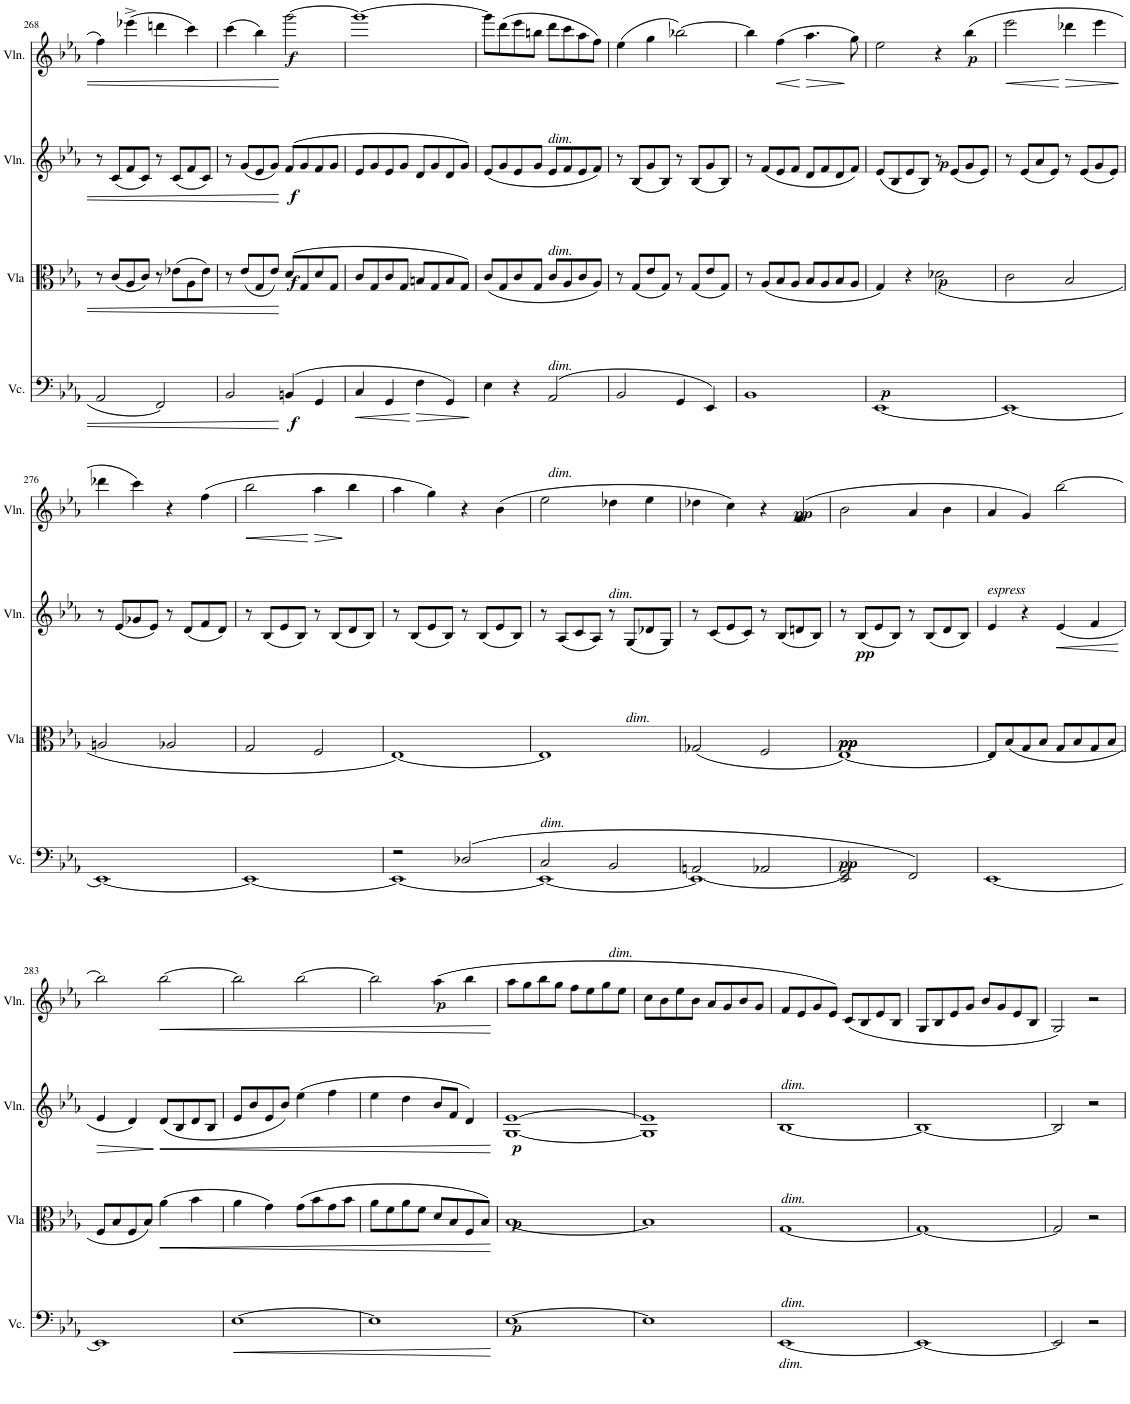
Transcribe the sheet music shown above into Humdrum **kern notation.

**kern	**dynam	**kern	**dynam	**kern	**dynam	**kern	**dynam
*part4	*part4	*part3	*part3	*part2	*part2	*part1	*part1
*staff4	*staff4	*staff3	*staff3	*staff2	*staff2	*staff1	*staff1
*I"Violoncello	*	*I"Viola	*	*I"Violin	*	*I"Violin	*
*I'Vc.	*	*I'Vla	*	*I'Vln.	*	*I'Vln.	*
!!LO:PB:g=z
*clefF4	*	*clefC3	*	*clefG2	*	*clefG2	*
*k[b-e-a-]	*	*k[b-e-a-]	*	*k[b-e-a-]	*	*k[b-e-a-]	*
*M4/4	*	*M4/4	*	*M4/4	*	*M4/4	*
*met(c)	*	*met(c)	*	*met(c)	*	*met(c)	*
=268	=268	=268	=268	=268	=268	=268	=268
2AA-/	.	8r	.	8r	.	4ff\	.
.	.	(<8c/L	.	(<8c/L	.	.	.
.	.	8A-/	.	8f/	.	(>4eee-X^\	.
.	.	8c/J)	.	8c/J)	.	.	.
2FF/	.	8r	.	8r	.	4dddn\	.
.	.	(>8e-X\L	.	(<8c/L	.	.	.
.	.	8A-\	.	8f/	.	4ccc\)	.
.	.	8e-\J)	.	8c/J)	.	.	.
=269	=269	=269	=269	=269	=269	=269	=269
2BB-/	.	8r	.	8r	.	(>4ccc\	.
.	.	(<8e-/L	.	(<8g/L	.	.	.
.	.	8G/	.	8e-/	.	4bb-\)	.
.	.	8e-/J)	.	8g/J)	.	.	.
!	!LO:DY:b	!	!LO:DY:a	!	!LO:DY:b	!	!LO:DY:a
(>4BBn/	f	(>8d/L	f	(>8f/L	f	[2ggg\	f
.	.	8G/	.	8g/	.	.	.
4GG/	.	8d/	.	8f/	.	.	.
.	.	8G/J	.	8g/J	.	.	.
=270	=270	=270	=270	=270	=270	=270	=270
!	!LO:HP:b	!	!	!	!	!	!
4C/	<	8c/L	.	8e-/L	.	1ggg_	.
.	.	8G/	.	8g/	.	.	.
4GG/	.	8c/	.	8e-/	.	.	.
.	.	8G/J	.	8g/J	.	.	.
!	!LO:HP:n=1:b	!	!	!	!	!	!
4F\	[ >	8Bn/L	.	8d/L	.	.	.
.	.	8G/	.	8g/	.	.	.
4GG/)	.	8B/	.	8d/	.	.	.
.	.	8G/J)	.	8g/J)	.	.	.
.	]	.	.	.	.	.	.
=271	=271	=271	=271	=271	=271	=271	=271
4E-\	.	(<8c/L	.	(<8e-/L	.	8ggg\L]	.
.	.	8G/	.	8g/	.	(>8ddd\	.
4r	.	8c/	.	8e-/	.	8eee-\	.
.	.	8G/J	.	8g/J	.	8bbn\J	.
!	!	!	!	!	!	!LO:TX:b:i:t=dim.	!
!	!	!	!	!LO:TX:b:i:t=dim.	!	!	!
!	!	!LO:TX:b:i:t=dim.	!	!	!	!	!
!LO:TX:b:i:t=dim.	!	!	!	!	!	!	!
(>2AA-/	.	8c/L	.	8e-/L	.	8ddd\L	.
.	.	8A-/	.	8f/	.	8ccc\	.
.	.	8c/	.	8e-/	.	8aa-\	.
.	.	8A-/J)	.	8f/J)	.	8ff\J)	.
=272	=272	=272	=272	=272	=272	=272	=272
2BB-/	.	8r	.	8r	.	(>4ee-\	.
.	.	(<8G/L	.	(<8B-/L	.	.	.
.	.	8e-/	.	8g/	.	4gg\	.
.	.	8G/J)	.	8B-/J)	.	.	.
4GG/	.	8r	.	8r	.	[2bb-X\)	.
.	.	(<8G/L	.	(<8B-/L	.	.	.
4EE-/)	.	8e-/	.	8g/	.	.	.
.	.	8G/J)	.	8B-/J)	.	.	.
=273	=273	=273	=273	=273	=273	=273	=273
1BB-	.	8r	.	8r	.	4bb-\]	.
.	.	(<8A-/L	.	(<8f/L	.	.	.
!	!	!	!	!	!	!	!LO:HP:b
.	.	8B-/	.	8e-/	.	(>4ff\	<
.	.	8A-/J	.	8f/J	.	.	.
!	!	!	!	!	!	!	!LO:HP:n=1:b
.	.	8B-/L	.	8d/L	.	4.aa-\	[ >
.	.	8A-/	.	8f/	.	.	.
.	.	8B-/	.	8d/	.	.	.
.	.	8A-/J	.	8f/J)	.	8gg\)	]
=274	=274	=274	=274	=274	=274	=274	=274
!	!LO:DY:a	!	!	!	!	!	!
[1EE-	p	4G/)	.	(<8e-/L	.	2ee-\	.
.	.	.	.	8B-/	.	.	.
.	.	4r	.	8e-/	.	.	.
.	.	.	.	8B-/J)	.	.	.
!	!	!	!LO:DY:a	!	!LO:DY:a	!	!
.	.	(<2d-X\	p	8r	p	4r	.
.	.	.	.	(<8e-/L	.	.	.
!	!	!	!	!	!	!	!LO:DY:a
.	.	.	.	8g/	.	(>4bb-\	p
.	.	.	.	8e-/J)	.	.	.
=275	=275	=275	=275	=275	=275	=275	=275
!	!	!	!	!	!	!	!LO:HP:b
1EE-_	.	2c\	.	8r	.	2eee-\	<
.	.	.	.	(<8e-/L	.	.	.
.	.	.	.	8a-/	.	.	.
.	.	.	.	8e-/J)	.	.	.
!	!	!	!	!	!	!	!LO:HP:n=1:b
.	.	2B-/	.	8r	.	4ddd-X\	[ >
.	.	.	.	(<8e-/L	.	.	.
.	.	.	.	8g/	.	4eee-\	.
.	.	.	.	8e-/J)	.	.	.
.	.	.	.	.	.	.	]
!!LO:LB:g=z
=276	=276	=276	=276	=276	=276	=276	=276
1EE-_	.	2An/	.	8r	.	4ddd-X\	.
.	.	.	.	(<8e-/L	.	.	.
.	.	.	.	8g-X/	.	4ccc\)	.
.	.	.	.	8e-/J)	.	.	.
.	.	2A-X/	.	8r	.	4r	.
.	.	.	.	(<8d/L	.	.	.
.	.	.	.	8f/	.	(>4ff\	.
.	.	.	.	8d/J)	.	.	.
=277	=277	=277	=277	=277	=277	=277	=277
!	!	!	!	!	!	!	!LO:HP:b
1EE-_	.	2G/	.	8r	.	2bb-\	<
.	.	.	.	(<8B-/L	.	.	.
.	.	.	.	8e-/	.	.	.
.	.	.	.	8B-/J)	.	.	.
!	!	!	!	!	!	!	!LO:HP:n=1:b
.	.	2F/	.	8r	.	4aa-\	[ >
.	.	.	.	(<8B-/L	.	.	.
.	.	.	.	8d/	.	4bb-\	]
.	.	.	.	8B-/J)	.	.	.
=278	=278	=278	=278	=278	=278	=278	=278
*^	*	*	*	*	*	*	*
2r	1EE-_	.	[1E-)	.	8r	.	4aa-\	.
.	.	.	.	.	(<8B-/L	.	.	.
.	.	.	.	.	8e-/	.	4gg\)	.
.	.	.	.	.	8B-/J)	.	.	.
(>2D-X/	.	.	.	.	8r	.	4r	.
.	.	.	.	.	(<8B-/L	.	.	.
.	.	.	.	.	8e-/	.	(>4b-\	.
.	.	.	.	.	8B-/J)	.	.	.
=279	=279	=279	=279	=279	=279	=279	=279	=279
!	!	!	!LO:TX:b:i:t=dim.	!	!	!	!	!
2C/	1EE-_	.	1E-]	.	8r	.	2ee-\	.
.	.	.	.	.	(<8A-/L	.	.	.
.	.	.	.	.	8c/	.	.	.
.	.	.	.	.	8A-/J)	.	.	.
!	!	!	!	!	!	!	!LO:TX:b:i:t=dim.	!
!LO:TX:b:i:t=dim.	!	!	!	!	!	!	!	!
2BB-/	.	.	.	.	8r	.	4dd-X\	.
!	!	!	!	!	!LO:TX:b:i:t=dim.	!	!	!
.	.	.	.	.	(<8G/L	.	.	.
.	.	.	.	.	8d-X/	.	4ee-\	.
.	.	.	.	.	8G/J)	.	.	.
=280	=280	=280	=280	=280	=280	=280	=280	=280
2AAn/	1EE-_	.	(<2G-X/	.	8r	.	4dd-X\	.
.	.	.	.	.	(<8c/L	.	.	.
.	.	.	.	.	8e-/	.	4cc\)	.
.	.	.	.	.	8c/J)	.	.	.
2AA-X/	.	.	2F/	.	8r	.	4r	.
.	.	.	.	.	(<8B-/L	.	.	.
!	!	!	!	!	!	!	!	!LO:DY:a
.	.	.	.	.	8dn/	.	(>4f/	pp
.	.	.	.	.	8B-/J)	.	.	.
*v	*v	*	*	*	*	*	*	*
=281	=281	=281	=281	=281	=281	=281	=281
!	!LO:DY:a	!	!LO:DY:a	!	!	!	!
!	!	!	!LO:DY:n=1:a	!	!	!	!
2EE-/] 2GG/	pp	[1E-)	pp pp	8r	.	2b-\	.
!	!	!	!	!	!LO:DY:b	!	!
.	.	.	.	(<8B-/L	pp	.	.
.	.	.	.	8e-/	.	.	.
.	.	.	.	8B-/J)	.	.	.
2FF/)	.	.	.	8r	.	4a-/	.
.	.	.	.	(<8B-/L	.	.	.
.	.	.	.	8d/	.	4b-\	.
.	.	.	.	8B-/J)	.	.	.
=282	=282	=282	=282	=282	=282	=282	=282
!	!	!	!	!	!	!LO:TX:b:i:t=espress	!
[1EE-	.	8E-/L]	.	4e-/	.	4a-/	.
.	.	(<8B-/	.	.	.	.	.
.	.	8G/	.	4r	.	4g/)	.
.	.	8B-/J	.	.	.	.	.
!	!	!	!	!	!LO:HP:b	!	!
.	.	8G/L	.	(<4e-/	<	[2bb-\	.
.	.	8B-/	.	.	.	.	.
.	.	8G/	.	4f/	.	.	.
.	.	8B-/J	.	.	.	.	.
.	.	.	.	.	[	.	.
!!LO:LB:g=z
=283	=283	=283	=283	=283	=283	=283	=283
!	!	!	!	!	!LO:HP:b	!	!
1EE-]	.	8F/L	.	4e-/	>	2bb-\]	.
.	.	8B-/	.	.	.	.	.
.	.	8F/	.	4d/)	.	.	.
.	.	8B-/J)	.	.	.	.	.
!	!	!	!LO:HP:b	!	!LO:HP:n=1:b	!	!LO:HP:b
.	.	(>4a-\	<	(<8d/L	] <	[2bb-\	<
.	.	.	.	8B-/	.	.	.
.	.	4b-\	.	8d/	.	.	.
.	.	.	.	8B-/J	.	.	.
=284	=284	=284	=284	=284	=284	=284	=284
!	!LO:HP:b	!	!	!	!	!	!
[1E-	<	4a-\	.	8e-/L	.	2bb-\]	.
.	.	.	.	8b-/	.	.	.
.	.	4g\)	.	8e-/	.	.	.
.	.	.	.	8b-/J)	.	.	.
.	.	(>8g\L	.	(>4ee-\	.	[2bb-\	.
.	.	8b-\	.	.	.	.	.
.	.	8g\	.	4ff\	.	.	.
.	.	8b-\J	.	.	.	.	.
=285	=285	=285	=285	=285	=285	=285	=285
1E-]	.	8a-\L	.	4ee-\	.	2bb-\]	.
.	.	8f\	.	.	.	.	.
.	.	8a-\	.	4dd\	.	.	.
.	.	8f\J	.	.	.	.	.
!	!	!	!	!	!	!	!LO:DY:a
.	.	8d/L	.	8b-/L	.	(>4aa-\	p
.	.	8B-/	.	8f/J	.	.	.
.	.	8F/	.	4d/)	.	4bb-\	.
.	.	8B-/J)	.	.	.	.	.
.	[	.	[	.	[	.	[
=286	=286	=286	=286	=286	=286	=286	=286
!	!LO:DY:a	!	!LO:DY:a	!	!LO:DY:b	!	!
[1E-	p	[1B-	p	[1G [1e-	p	8aa-\L	.
.	.	.	.	.	.	8gg\	.
.	.	.	.	.	.	8bb-\	.
.	.	.	.	.	.	8gg\J	.
.	.	.	.	.	.	8ff\L	.
.	.	.	.	.	.	8ee-\	.
.	.	.	.	.	.	8gg\	.
.	.	.	.	.	.	8ee-\J	.
=287	=287	=287	=287	=287	=287	=287	=287
1E-]	.	1B-]	.	1G] 1e-]	.	8cc\L	.
.	.	.	.	.	.	8b-\	.
.	.	.	.	.	.	8ee-\	.
.	.	.	.	.	.	8b-\J	.
.	.	.	.	.	.	8a-/L	.
.	.	.	.	.	.	8g/	.
.	.	.	.	.	.	8b-/	.
.	.	.	.	.	.	8g/J	.
=288	=288	=288	=288	=288	=288	=288	=288
!	!	!	!	!	!	!LO:TX:b:i:t=dim.	!
!	!	!	!	!LO:TX:b:i:t=dim.	!	!	!
!	!	!LO:TX:b:i:t=dim.	!	!	!	!	!
!LO:TX:b:i:t=dim.	!	!	!	!	!	!	!
[1EE-	.	[1G	.	[1B-	.	8f/L	.
.	.	.	.	.	.	8e-/	.
.	.	.	.	.	.	8g/	.
.	.	.	.	.	.	8e-/J)	.
.	.	.	.	.	.	(<8c/L	.
.	.	.	.	.	.	8B-/	.
.	.	.	.	.	.	8e-/	.
.	.	.	.	.	.	8B-/J	.
=289	=289	=289	=289	=289	=289	=289	=289
1EE-_	.	1G_	.	1B-_	.	8G/L	.
.	.	.	.	.	.	8B-/	.
.	.	.	.	.	.	8e-/	.
.	.	.	.	.	.	8g/J	.
.	.	.	.	.	.	8b-/L	.
.	.	.	.	.	.	8g/	.
.	.	.	.	.	.	8e-/	.
.	.	.	.	.	.	8B-/J	.
=290	=290	=290	=290	=290	=290	=290	=290
2EE-/]	.	2G/]	.	2B-/]	.	2G/)	.
2r	.	2r	.	2r	.	2r	.
=	=	=	=	=	=	=	=
*-	*-	*-	*-	*-	*-	*-	*-
